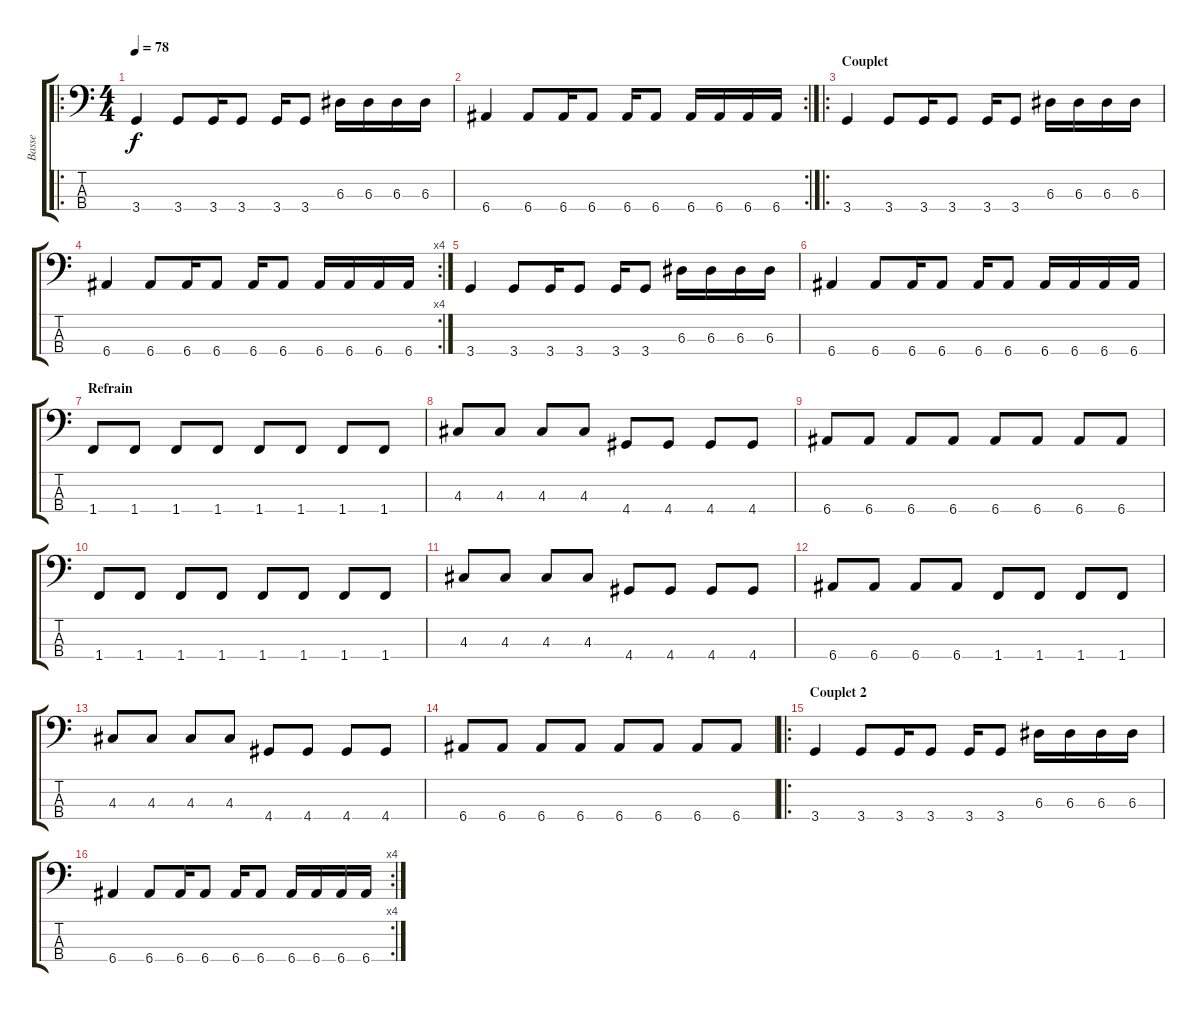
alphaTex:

\track ("Basse" "Basse") {instrument electricbasspick}
\staff {score tabs}
\tuning (G2 D2 A1 E1) {hide}
\ro
\ts (4 4)
\tempo 78
\clef f4
\ks c
3.4.4{dy f instrument electricbasspick} 3.4.8 3.4.16 3.4.8 3.4.16 3.4.8 6.3.16 6.3.16 6.3.16 6.3.16 |
\rc 2
6.4.4 6.4.8 6.4.16 6.4.8 6.4.16 6.4.8 6.4.16 6.4.16 6.4.16 6.4.16 |
\ro
\section ("" "Couplet")
3.4.4 3.4.8 3.4.16 3.4.8 3.4.16 3.4.8 6.3.16 6.3.16 6.3.16 6.3.16 |
\rc 4
6.4.4 6.4.8 6.4.16 6.4.8 6.4.16 6.4.8 6.4.16 6.4.16 6.4.16 6.4.16 |
3.4.4 3.4.8 3.4.16 3.4.8 3.4.16 3.4.8 6.3.16 6.3.16 6.3.16 6.3.16 |
6.4.4 6.4.8 6.4.16 6.4.8 6.4.16 6.4.8 6.4.16 6.4.16 6.4.16 6.4.16 |
\section ("" "Refrain")
1.4.8 1.4.8 1.4.8 1.4.8 1.4.8 1.4.8 1.4.8 1.4.8 |
4.3.8 4.3.8 4.3.8 4.3.8 4.4.8 4.4.8 4.4.8 4.4.8 |
6.4.8 6.4.8 6.4.8 6.4.8 6.4.8 6.4.8 6.4.8 6.4.8 |
1.4.8 1.4.8 1.4.8 1.4.8 1.4.8 1.4.8 1.4.8 1.4.8 |
4.3.8 4.3.8 4.3.8 4.3.8 4.4.8 4.4.8 4.4.8 4.4.8 |
6.4.8 6.4.8 6.4.8 6.4.8 1.4.8 1.4.8 1.4.8 1.4.8 |
4.3.8 4.3.8 4.3.8 4.3.8 4.4.8 4.4.8 4.4.8 4.4.8 |
6.4.8 6.4.8 6.4.8 6.4.8 6.4.8 6.4.8 6.4.8 6.4.8 |
\ro
\section ("" "Couplet 2")
3.4.4 3.4.8 3.4.16 3.4.8 3.4.16 3.4.8 6.3.16 6.3.16 6.3.16 6.3.16 |
\rc 4
6.4.4 6.4.8 6.4.16 6.4.8 6.4.16 6.4.8 6.4.16 6.4.16 6.4.16 6.4.16
